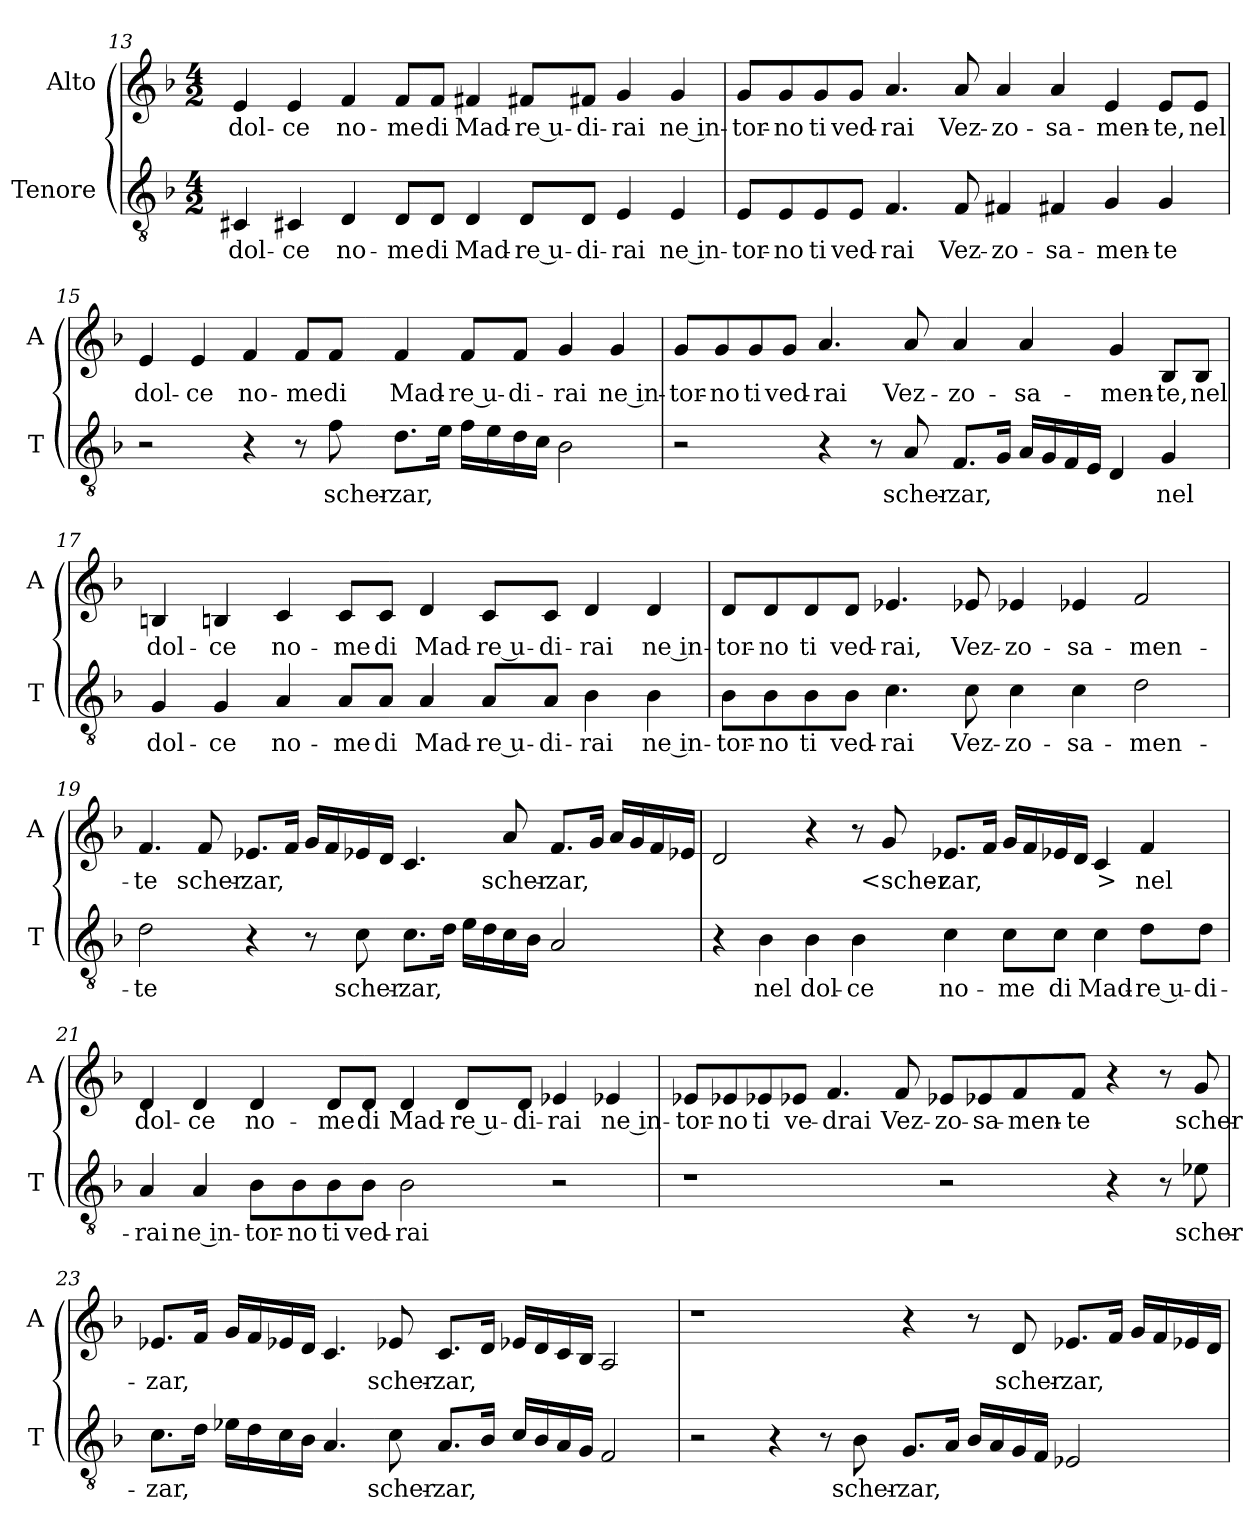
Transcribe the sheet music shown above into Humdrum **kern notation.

**kern	**text	**kern	**text
*part2	*part2	*part1	*part1
*staff2	*staff2	*staff1	*staff1
*I"Tenore	*	*I"Alto	*
*I'T	*	*I'A	*
*clefGv2	*	*clefG2	*
*k[b-]	*	*k[b-]	*
*M4/2	*	*M4/2	*
=13	=13	=13	=13
4C#X	dol-	4e	dol-
4C#X	-ce	4e	-ce
4D	no-	4f	no-
8DL	-me	8fL	-me
8DJ	di	8fJ	di
4D	Mad-	4f#X	Mad-
8DL	-re u-	8f#XL	-re u-
8DJ	-di-	8f#XJ	-di-
4E	-rai	4g	-rai
4E	ne in-	4g	ne in-
=14	=14	=14	=14
8EL	-tor-	8gL	-tor-
8E	-no	8g	-no
8E	ti	8g	ti
8EJ	ved-	8gJ	ved-
4.F	-rai	4.a	-rai
8F	Vez-	8a	Vez-
4F#X	-zo-	4a	-zo-
4F#X	-sa-	4a	-sa-
4G	-men-	4e	-men-
4G	-te	8eL	-te,
.	.	8eJ	nel
=15	=15	=15	=15
2r	.	4e	dol-
.	.	4e	-ce
4r	.	4f	no-
8r	.	8fL	-me
8f	scher-	8fJ	di
8.dL	-zar,	4f	Mad-
16eJk	.	.	.
16fLL	.	8fL	-re u-
16e	.	.	.
16d	.	8fJ	-di-
16cJJ	.	.	.
2B-	.	4g	-rai
.	.	4g	ne in-
=16	=16	=16	=16
2r	.	8gL	-tor-
.	.	8g	-no
.	.	8g	ti
.	.	8gJ	ved-
4r	.	4.a	-rai
8r	.	.	.
8A	scher-	8a	Vez-
8.FL	-zar,	4a	-zo-
16GJk	.	.	.
16ALL	.	4a	-sa-
16G	.	.	.
16F	.	.	.
16EJJ	.	.	.
4D	.	4g	-men-
4G	nel	8B-L	-te,
.	.	8B-J	nel
=17	=17	=17	=17
4G	dol-	4Bn	dol-
4G	-ce	4Bn	-ce
4A	no-	4c	no-
8AL	-me	8cL	-me
8AJ	di	8cJ	di
4A	Mad-	4d	Mad-
8AL	-re u-	8cL	-re u-
8AJ	-di-	8cJ	-di-
4B-	-rai	4d	-rai
4B-	ne in-	4d	ne in-
=18	=18	=18	=18
8B-L	-tor-	8dL	-tor-
8B-	-no	8d	-no
8B-	ti	8d	ti
8B-J	ved-	8dJ	ved-
4.c	-rai	4.e-X	-rai,
8c	Vez-	8e-X	Vez-
4c	-zo-	4e-X	-zo-
4c	-sa-	4e-X	-sa-
2d	-men-	2f	-men-
=19	=19	=19	=19
2d	-te	4.f	-te
.	.	8f	scher-
4r	.	8.e-XL	-zar,
.	.	16fJk	.
8r	.	16gLL	.
.	.	16f	.
8c	scher-	16e-X	.
.	.	16dJJ	.
8.cL	-zar,	4.c	.
16dJk	.	.	.
16eLL	.	.	.
16d	.	.	.
16c	.	8a	scher-
16B-JJ	.	.	.
2A	.	8.fL	-zar,
.	.	16gJk	.
.	.	16aLL	.
.	.	16g	.
.	.	16f	.
.	.	16e-XJJ	.
=20	=20	=20	=20
4r	.	2d	.
4B-	nel	.	.
4B-	dol-	4r	.
4B-	-ce	8r	.
.	.	8g	<scher-
4c	no-	8.e-XL	-zar,
.	.	16fJk	.
8cL	-me	16gLL	.
.	.	16f	.
8cJ	di	16e-X	.
.	.	16dJJ	.
4c	Mad-	4c	>
8dL	-re u-	4f	nel
8dJ	-di-	.	.
=21	=21	=21	=21
4A	-rai	4d	dol-
4A	ne in-	4d	-ce
8B-L	-tor-	4d	no-
8B-	-no	.	.
8B-	ti	8dL	-me
8B-J	ved-	8dJ	di
2B-	-rai	4d	Mad-
.	.	8dL	-re u-
.	.	8dJ	-di-
2r	.	4e-X	-rai
.	.	4e-X	ne in-
=22	=22	=22	=22
1r	.	8e-XL	-tor-
.	.	8e-X	-no
.	.	8e-X	ti
.	.	8e-XJ	ve-
.	.	4.f	-drai
.	.	8f	Vez-
2r	.	8e-XL	-zo-
.	.	8e-X	-sa-
.	.	8f	-men-
.	.	8fJ	-te
4r	.	4r	.
8r	.	8r	.
8e-X	scher-	8g	scher-
=23	=23	=23	=23
8.cL	-zar,	8.e-XL	-zar,
16dJk	.	16fJk	.
16e-XLL	.	16gLL	.
16d	.	16f	.
16c	.	16e-X	.
16B-JJ	.	16dJJ	.
4.A	.	4.c	.
8c	scher-	8e-X	scher-
8.AL	-zar,	8.cL	-zar,
16B-Jk	.	16dJk	.
16cLL	.	16e-XLL	.
16B-	.	16d	.
16A	.	16c	.
16GJJ	.	16B-JJ	.
2F	.	2A	.
=24	=24	=24	=24
2r	.	1r	.
4r	.	.	.
8r	.	.	.
8B-	scher-	.	.
8.GL	-zar,	4r	.
16AJk	.	.	.
16B-LL	.	8r	.
16A	.	.	.
16G	.	8d	scher-
16FJJ	.	.	.
2E-X	.	8.e-XL	-zar,
.	.	16fJk	.
.	.	16gLL	.
.	.	16f	.
.	.	16e-X	.
.	.	16dJJ	.
=	=	=	=
*-	*-	*-	*-
